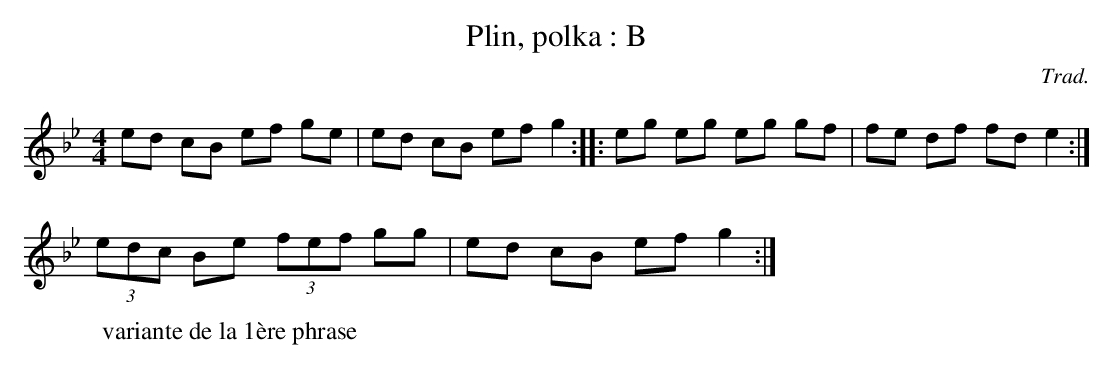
X:1
T:Plin, polka : B
C:Trad.
E:12
M:4/4
L:1/8
K:Bb
ed cB ef ge | ed cB ef g2 :: eg eg eg gf | fe df fd e2 :|
W: variante de la 1ère phrase
(3edc Be (3fef gg | ed cB ef g2 :|
